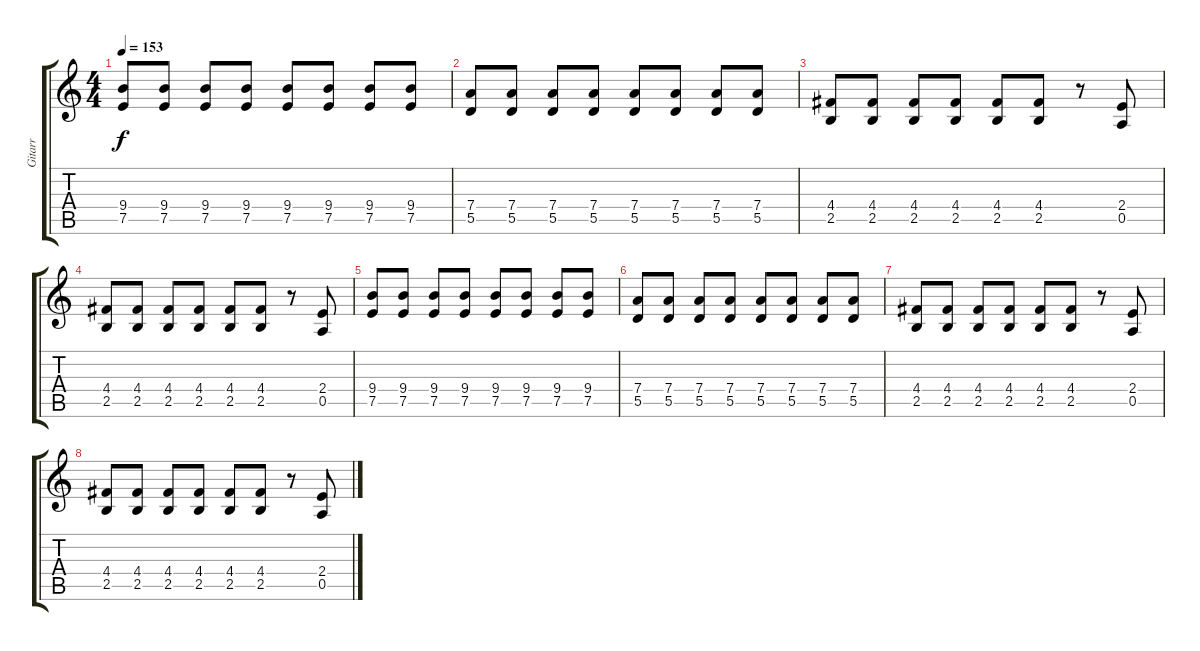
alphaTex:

\track ("Gitarr" "Gitarr") {instrument electricguitarmuted}
\staff {score tabs}
\tuning (E4 B3 G3 D3 A2 E2) {hide}
\ts (4 4)
\tempo 153
\clef g2
\ks c
(9.4 7.5).8{dy f} (9.4 7.5).8 (9.4 7.5).8 (9.4 7.5).8 (9.4 7.5).8 (9.4 7.5).8 (9.4 7.5).8 (9.4 7.5).8 |
(7.4 5.5).8 (7.4 5.5).8 (7.4 5.5).8 (7.4 5.5).8 (7.4 5.5).8 (7.4 5.5).8 (7.4 5.5).8 (7.4 5.5).8 |
(4.4 2.5).8 (4.4 2.5).8 (4.4 2.5).8 (4.4 2.5).8 (4.4 2.5).8 (4.4 2.5).8 r.8 (2.4 0.5).8 |
(4.4 2.5).8 (4.4 2.5).8 (4.4 2.5).8 (4.4 2.5).8 (4.4 2.5).8 (4.4 2.5).8 r.8 (2.4 0.5).8 |
(9.4 7.5).8 (9.4 7.5).8 (9.4 7.5).8 (9.4 7.5).8 (9.4 7.5).8 (9.4 7.5).8 (9.4 7.5).8 (9.4 7.5).8 |
(7.4 5.5).8 (7.4 5.5).8 (7.4 5.5).8 (7.4 5.5).8 (7.4 5.5).8 (7.4 5.5).8 (7.4 5.5).8 (7.4 5.5).8 |
(4.4 2.5).8 (4.4 2.5).8 (4.4 2.5).8 (4.4 2.5).8 (4.4 2.5).8 (4.4 2.5).8 r.8 (2.4 0.5).8 |
(4.4 2.5).8 (4.4 2.5).8 (4.4 2.5).8 (4.4 2.5).8 (4.4 2.5).8 (4.4 2.5).8 r.8 (2.4 0.5).8
